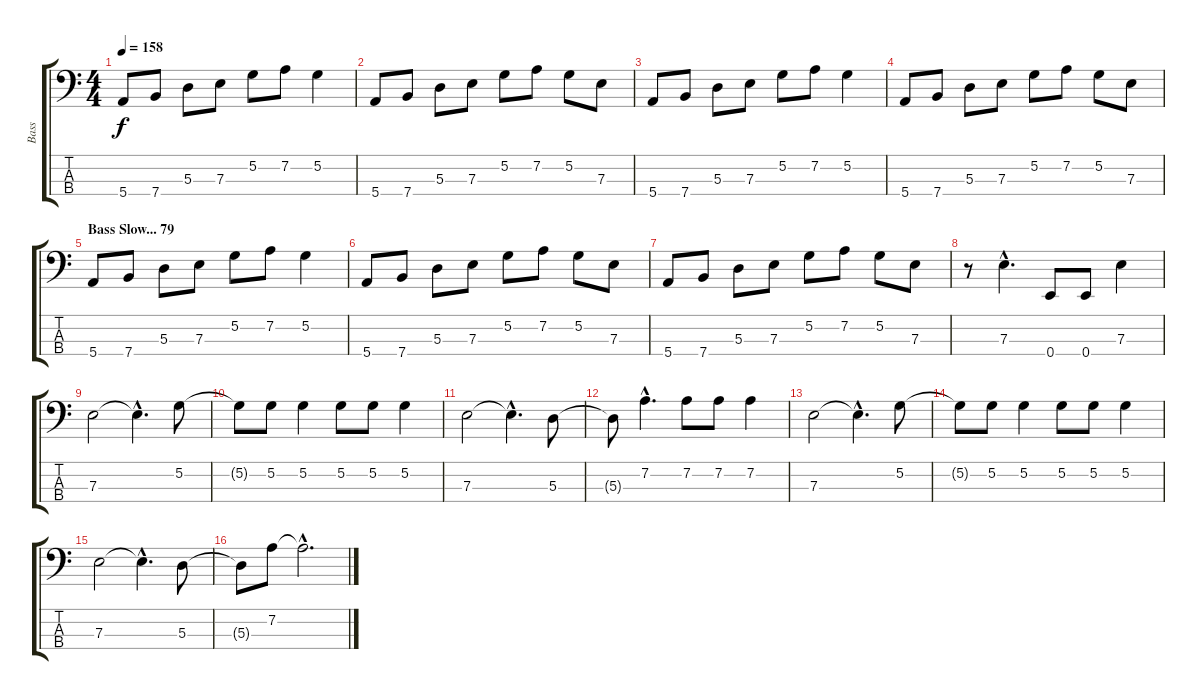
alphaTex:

\track ("Bass" "Bass") {instrument electricbassfinger}
\staff {score tabs}
\tuning (G2 D2 A1 E1) {hide}
\ts (4 4)
\tempo 158
\clef f4
\ks c
5.4.8{dy f} 7.4.8 5.3.8 7.3.8 5.2.8 7.2.8 5.2.4 |
5.4.8 7.4.8 5.3.8 7.3.8 5.2.8 7.2.8 5.2.8 7.3.8 |
5.4.8 7.4.8 5.3.8 7.3.8 5.2.8 7.2.8 5.2.4 |
5.4.8 7.4.8 5.3.8 7.3.8 5.2.8 7.2.8 5.2.8 7.3.8 |
\section ("" "Bass Slow... 79")
5.4.8 7.4.8 5.3.8 7.3.8 5.2.8 7.2.8 5.2.4 |
5.4.8 7.4.8 5.3.8 7.3.8 5.2.8 7.2.8 5.2.8 7.3.8 |
5.4.8 7.4.8 5.3.8 7.3.8 5.2.8 7.2.8 5.2.8 7.3.8 |
r.8 7.3{hac}.4{d} 0.4.8 0.4.8 7.3.4 |
7.3.2 7.3{hac t}.4{d} 5.2.8 |
5.2{t}.8 5.2.8 5.2.4 5.2.8 5.2.8 5.2.4 |
7.3.2 7.3{hac t}.4{d} 5.3.8 |
5.3{t}.8 7.2{hac}.4{d} 7.2.8 7.2.8 7.2.4 |
7.3.2 7.3{hac t}.4{d} 5.2.8 |
5.2{t}.8 5.2.8 5.2.4 5.2.8 5.2.8 5.2.4 |
7.3.2 7.3{hac t}.4{d} 5.3.8 |
5.3{t}.8 7.2.8 7.2{hac t}.2{d}
